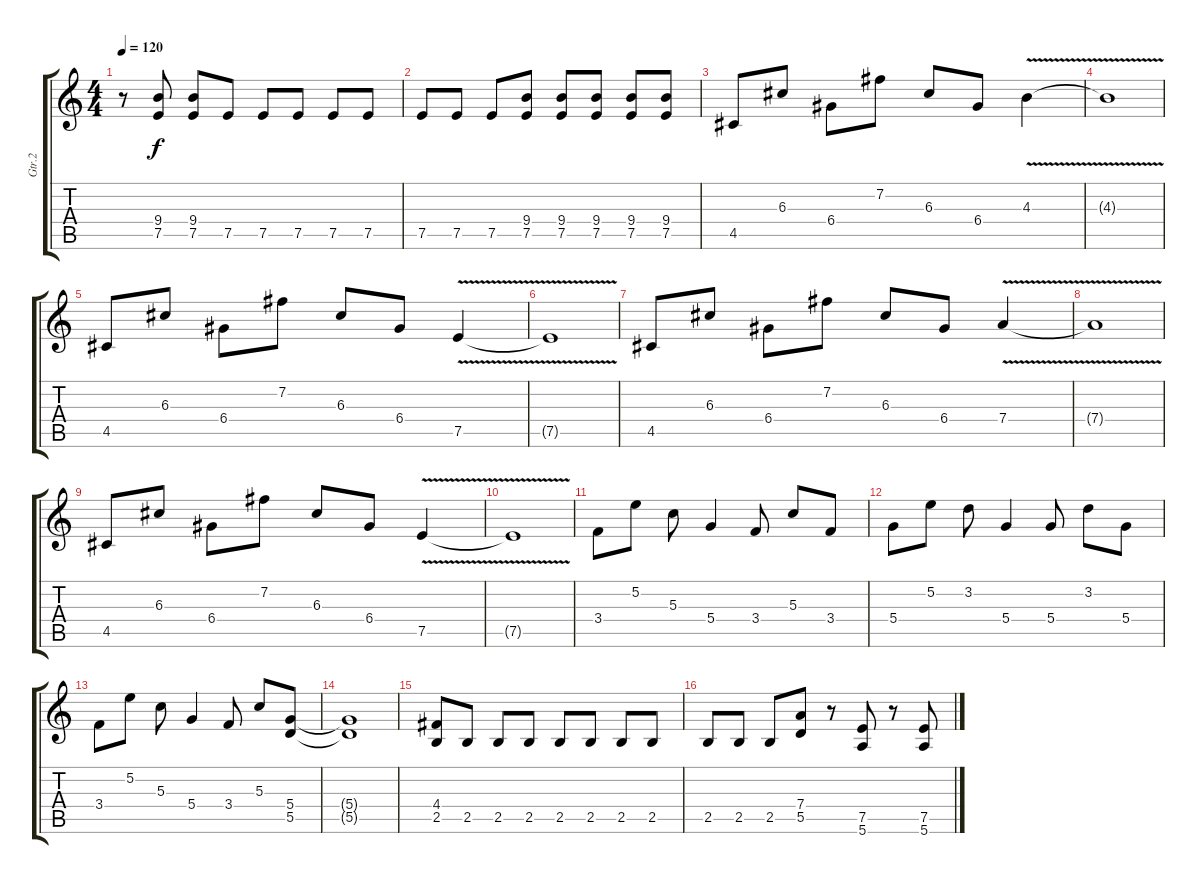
\track ("Gtr.2" "Gtr.2") {instrument overdrivenguitar}
\staff {score tabs}
\tuning (E4 B3 G3 D3 A2 E2) {hide}
\ts (4 4)
\tempo 120
\clef g2
\ks c
r.8{dy f} (9.4 7.5).8 (9.4 7.5).8 7.5.8 7.5.8 7.5.8 7.5.8 7.5.8 |
7.5.8 7.5.8 7.5.8 (9.4 7.5).8 (9.4 7.5).8 (9.4 7.5).8 (9.4 7.5).8 (9.4 7.5).8 |
4.5.8 6.3.8 6.4.8 7.2.8 6.3.8 6.4.8 4.3{v}.4 |
4.3{t}.1 |
4.5.8 6.3.8 6.4.8 7.2.8 6.3.8 6.4.8 7.5{v}.4 |
7.5{t}.1 |
4.5.8 6.3.8 6.4.8 7.2.8 6.3.8 6.4.8 7.4{v}.4 |
7.4{t}.1 |
4.5.8 6.3.8 6.4.8 7.2.8 6.3.8 6.4.8 7.5{v}.4 |
7.5{t}.1 |
3.4.8 5.2.8 5.3.8 5.4.4 3.4.8 5.3.8 3.4.8 |
5.4.8 5.2.8 3.2.8 5.4.4 5.4.8 3.2.8 5.4.8 |
3.4.8 5.2.8 5.3.8 5.4.4 3.4.8 5.3.8 (5.4 5.5).8 |
(5.4{t} 5.5{t}).1 |
(4.4 2.5).8 2.5.8 2.5.8 2.5.8 2.5.8 2.5.8 2.5.8 2.5.8 |
2.5.8 2.5.8 2.5.8 (7.4 5.5).8 r.8 (7.5 5.6).8 r.8 (7.5 5.6).8
